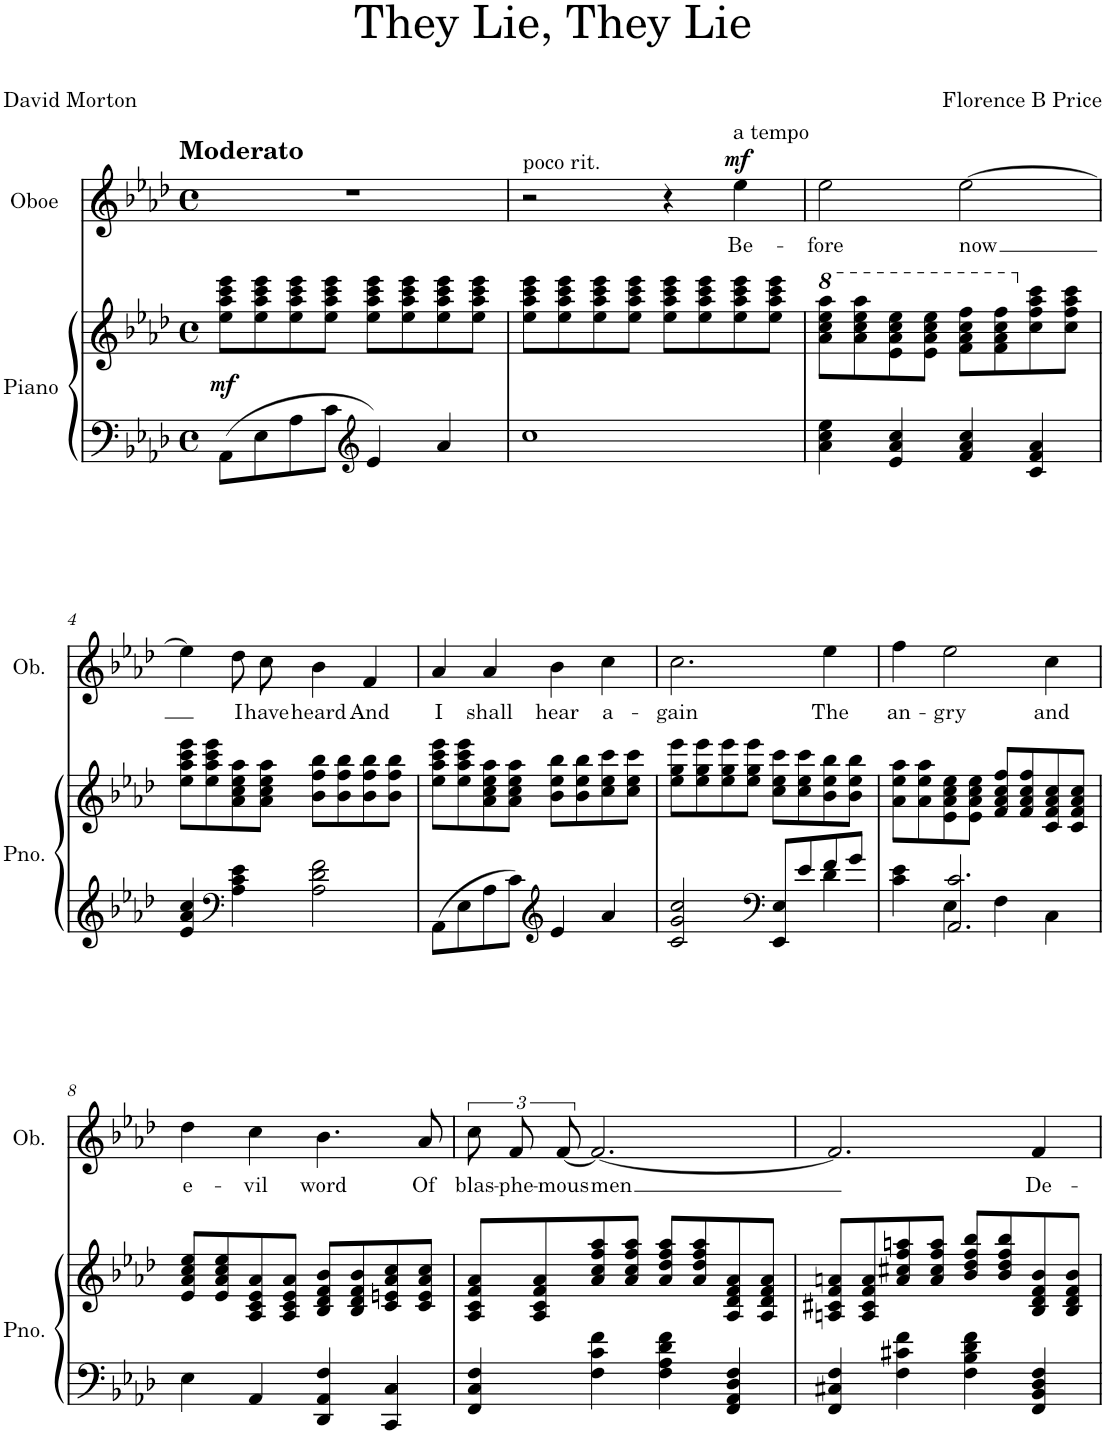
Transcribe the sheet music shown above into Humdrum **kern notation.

**kern	**kern	**dynam	**kern	**text	**dynam
*part2	*part2	*part2	*part1	*part1	*part1
*staff3	*staff2	*staff2/3	*staff1	*staff1	*staff1
*I"Piano	*	*	*I"Oboe	*	*
*I'Pno.	*	*	*I'Ob.	*	*
*clefF4	*clefG2	*	*clefG2	*	*
*k[b-e-a-d-]	*k[b-e-a-d-]	*	*k[b-e-a-d-]	*	*
*M4/4	*M4/4	*	*M4/4	*	*
*met(c)	*met(c)	*	*met(c)	*	*
=1	=1	=1	=1	=1	=1
!	!	!	!LO:TX:a:B:t=Moderato	!	!
!	!	!LO:DY:b	!	!	!
8AA-\L	8ee-\ 8aa-\ 8ccc\ 8eee-\L	mf	1r	.	.
8E-\	8ee-\ 8aa-\ 8ccc\ 8eee-\	.	.	.	.
8A-\	8ee-\ 8aa-\ 8ccc\ 8eee-\	.	.	.	.
8c\J	8ee-\ 8aa-\ 8ccc\ 8eee-\J	.	.	.	.
*clefG2	*	*	*	*	*
4e-/	8ee-\ 8aa-\ 8ccc\ 8eee-\L	.	.	.	.
.	8ee-\ 8aa-\ 8ccc\ 8eee-\	.	.	.	.
4a-/	8ee-\ 8aa-\ 8ccc\ 8eee-\	.	.	.	.
.	8ee-\ 8aa-\ 8ccc\ 8eee-\J	.	.	.	.
=2	=2	=2	=2	=2	=2
!	!	!	!LO:TX:a:t=poco rit.	!	!
1cc	8ee-\ 8aa-\ 8ccc\ 8eee-\L	.	2r	.	.
.	8ee-\ 8aa-\ 8ccc\ 8eee-\	.	.	.	.
.	8ee-\ 8aa-\ 8ccc\ 8eee-\	.	.	.	.
.	8ee-\ 8aa-\ 8ccc\ 8eee-\J	.	.	.	.
.	8ee-\ 8aa-\ 8ccc\ 8eee-\L	.	4r	.	.
.	8ee-\ 8aa-\ 8ccc\ 8eee-\	.	.	.	.
!	!	!	!LO:TX:a:t=a tempo	!	!
!	!	!	!	!LO:LY:b	!LO:DY:a
.	8ee-\ 8aa-\ 8ccc\ 8eee-\	.	4ee-\	Be-	mf
.	8ee-\ 8aa-\ 8ccc\ 8eee-\J	.	.	.	.
=3	=3	=3	=3	=3	=3
*	*8va	*	*	*	*
!	!	!	!	!LO:LY:b	!
4a-\ 4cc\ 4ee-\	8aa-\ 8ccc\ 8eee-\ 8aaa-\L	.	2ee-\	-fore	.
.	8aa-\ 8ccc\ 8eee-\ 8aaa-\	.	.	.	.
4e-/ 4a-/ 4cc/	8ee-\ 8aa-\ 8ccc\ 8eee-\	.	.	.	.
.	8ee-\ 8aa-\ 8ccc\ 8eee-\J	.	.	.	.
!	!	!	!	!LO:LY:b	!
4f/ 4a-/ 4cc/	8ff\ 8aa-\ 8ccc\ 8fff\L	.	[2ee-\	now	.
.	8ff\ 8aa-\ 8ccc\ 8fff\	.	.	.	.
*	*X8va	*	*	*	*
4c/ 4f/ 4a-/	8cc\ 8ff\ 8aa-\ 8ccc\	.	.	.	.
.	8cc\ 8ff\ 8aa-\ 8ccc\J	.	.	.	.
!!LO:LB:g=z
=4	=4	=4	=4	=4	=4
4e-/ 4a-/ 4cc/	8ee-\ 8aa-\ 8ccc\ 8eee-\L	.	4ee-\]	.	.
.	8ee-\ 8aa-\ 8ccc\ 8eee-\	.	.	.	.
*clefF4	*	*	*	*	*
!	!	!	!	!LO:LY:b	!
4A-\ 4c\ 4e-\	8a-\ 8cc\ 8ee-\ 8aa-\	.	8dd-\L	I	.
!	!	!	!	!LO:LY:b	!
.	8a-\ 8cc\ 8ee-\ 8aa-\J	.	8cc\J	have	.
!	!	!	!	!LO:LY:b	!
2A-\ 2d-\ 2f\	8b-\ 8ff\ 8bb-\L	.	4b-\	heard	.
.	8b-\ 8ff\ 8bb-\	.	.	.	.
!	!	!	!	!LO:LY:b	!
.	8b-\ 8ff\ 8bb-\	.	4f/	And	.
.	8b-\ 8ff\ 8bb-\J	.	.	.	.
=5	=5	=5	=5	=5	=5
!	!	!	!	!LO:LY:b	!
8AA-\L	8ee-\ 8aa-\ 8ccc\ 8eee-\L	.	4a-/	I	.
8E-\	8ee-\ 8aa-\ 8ccc\ 8eee-\	.	.	.	.
!	!	!	!	!LO:LY:b	!
8A-\	8a-\ 8cc\ 8ee-\ 8aa-\	.	4a-/	shall	.
8c\J	8a-\ 8cc\ 8ee-\ 8aa-\J	.	.	.	.
*clefG2	*	*	*	*	*
!	!	!	!	!LO:LY:b	!
4e-/	8b-\ 8ee-\ 8bb-\L	.	4b-\	hear	.
.	8b-\ 8ee-\ 8bb-\	.	.	.	.
!	!	!	!	!LO:LY:b	!
4a-/	8cc\ 8ee-\ 8ccc\	.	4cc\	a-	.
.	8cc\ 8ee-\ 8ccc\J	.	.	.	.
=6	=6	=6	=6	=6	=6
*^	*	*	*	*	*
!	!	!	!	!	!LO:LY:b	!
2c/ 2g/ 2cc/	2.ryy	8ee-\ 8gg\ 8eee-\L	.	2.cc\	-gain	.
.	.	8ee-\ 8gg\ 8eee-\	.	.	.	.
.	.	8ee-\ 8gg\ 8eee-\	.	.	.	.
.	.	8ee-\ 8gg\ 8eee-\J	.	.	.	.
*clefF4	*	*	*	*	*	*
8EE-/ 8E-/L	.	8cc\ 8ee-\ 8ccc\L	.	.	.	.
8e-/	.	8cc\ 8ee-\ 8ccc\	.	.	.	.
!	!	!	!	!	!LO:LY:b	!
8f/	4d-\	8b-\ 8ee-\ 8bb-\	.	4ee-\	The	.
8g/J	.	8b-\ 8ee-\ 8bb-\J	.	.	.	.
=7	=7	=7	=7	=7	=7	=7
!	!	!	!	!	!LO:LY:b	!
4c\ 4e-\	4ryy	8a-\ 8ee-\ 8aa-\L	.	4ff\	an-	.
.	.	8a-\ 8ee-\ 8aa-\	.	.	.	.
!	!	!	!	!	!LO:LY:b	!
2.AA-/ 2.c/	4E-\	8e-\ 8a-\ 8cc\ 8ee-\	.	2ee-\	-gry	.
.	.	8e-\ 8a-\ 8cc\ 8ee-\J	.	.	.	.
.	4F\	8f/ 8a-/ 8cc/ 8ff/L	.	.	.	.
.	.	8f/ 8a-/ 8cc/ 8ff/	.	.	.	.
!	!	!	!	!	!LO:LY:b	!
.	4C\	8c/ 8f/ 8a-/ 8cc/	.	4cc\	and	.
.	.	8c/ 8f/ 8a-/ 8cc/J	.	.	.	.
*v	*v	*	*	*	*	*
!!LO:LB:g=z
=8	=8	=8	=8	=8	=8
!	!	!	!	!LO:LY:b	!
4E-\	8e-/ 8a-/ 8cc/ 8ee-/L	.	4dd-\	e-	.
.	8e-/ 8a-/ 8cc/ 8ee-/	.	.	.	.
!	!	!	!	!LO:LY:b	!
4AA-/	8A-/ 8c/ 8e-/ 8a-/	.	4cc\	-vil	.
.	8A-/ 8c/ 8e-/ 8a-/J	.	.	.	.
!	!	!	!	!LO:LY:b	!
4DD-/ 4AA-/ 4F/	8B-/ 8d-/ 8f/ 8b-/L	.	4.b-\	word	.
.	8B-/ 8d-/ 8f/ 8b-/	.	.	.	.
4CC/ 4C/	8c/ 8en/ 8a-/ 8cc/	.	.	.	.
!	!	!	!	!LO:LY:b	!
.	8c/ 8e/ 8a-/ 8cc/J	.	8a-/	Of	.
=9	=9	=9	=9	=9	=9
!	!	!	!	!LO:LY:b	!
4FF/ 4C/ 4F/	8A-/ 8c/ 8f/ 8a-/L	.	12cc/L	blas-	.
!	!	!	!	!LO:LY:b	!
.	.	.	12f/	-phe-	.
.	8A-/ 8c/ 8f/ 8a-/	.	.	.	.
!	!	!	!	!LO:LY:b	!
.	.	.	[12f/J	-mous	.
!	!	!	!	!LO:LY:b	!
4F\ 4c\ 4f\	8a-/ 8cc/ 8ff/ 8aa-/	.	2.f/_	men	.
.	8a-/ 8cc/ 8ff/ 8aa-/J	.	.	.	.
4F\ 4A-\ 4d-\ 4f\	8a-/ 8dd-/ 8ff/ 8aa-/L	.	.	.	.
.	8a-/ 8dd-/ 8ff/ 8aa-/	.	.	.	.
4FF/ 4AA-/ 4D-/ 4F/	8A-/ 8d-/ 8f/ 8a-/	.	.	.	.
.	8A-/ 8d-/ 8f/ 8a-/J	.	.	.	.
=10	=10	=10	=10	=10	=10
4FF/ 4C#X/ 4F/	8An/ 8c#X/ 8f/ 8an/L	.	2.f/]	.	.
.	8A/ 8c#/ 8f/ 8a/	.	.	.	.
4F\ 4c#X\ 4f\	8a/ 8cc#X/ 8ff/ 8aan/	.	.	.	.
.	8a/ 8cc#/ 8ff/ 8aa/J	.	.	.	.
4F\ 4B-\ 4d-\ 4f\	8b-/ 8dd-/ 8ff/ 8bb-/L	.	.	.	.
.	8b-/ 8dd-/ 8ff/ 8bb-/	.	.	.	.
!	!	!	!	!LO:LY:b	!
4FF/ 4BB-/ 4D-/ 4F/	8B-/ 8d-/ 8f/ 8b-/	.	4f/	De-	.
.	8B-/ 8d-/ 8f/ 8b-/J	.	.	.	.
=	=	=	=	=	=
*-	*-	*-	*-	*-	*-
